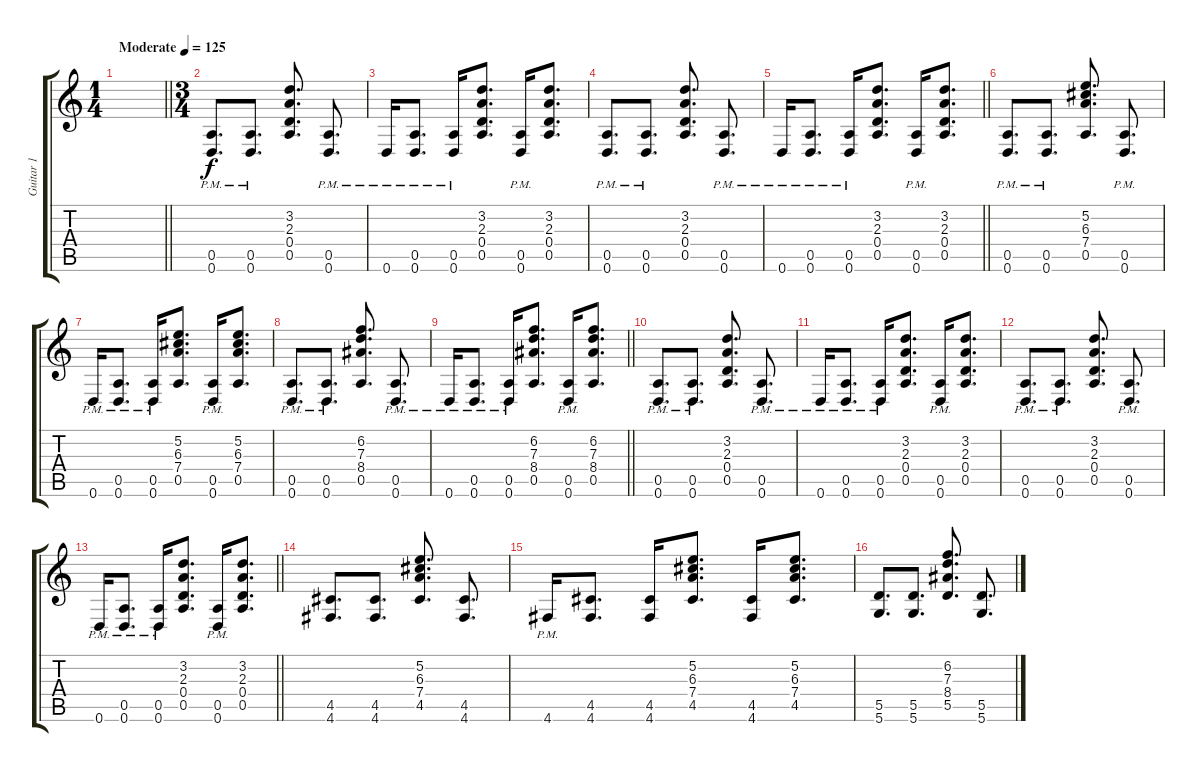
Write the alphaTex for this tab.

\track ("Guitar 1" "Guitar 1") {instrument distortionguitar}
\staff {score tabs}
\tuning (E4 B3 G3 D3 A2 D2) {hide}
\ts (1 4)
\tempo (125 "Moderate")
\clef g2
\barLineRight lightlight
\ks c
|
\ts (3 4)
(0.5{pm} 0.6{pm}).8{d} (0.5{pm} 0.6{pm}).8{d} (3.2 2.3 0.4 0.5).8{d} (0.5{pm} 0.6{pm}).8{d} |
0.6{pm}.16 (0.5{pm} 0.6{pm}).8{d} (0.5{pm} 0.6{pm}).16 (3.2 2.3 0.4 0.5).8{d} (0.5{pm} 0.6{pm}).16 (3.2 2.3 0.4 0.5).8{d} |
(0.5{pm} 0.6{pm}).8{d} (0.5{pm} 0.6{pm}).8{d} (3.2 2.3 0.4 0.5).8{d} (0.5{pm} 0.6{pm}).8{d} |
\barLineRight lightlight
0.6{pm}.16 (0.5{pm} 0.6{pm}).8{d} (0.5{pm} 0.6{pm}).16 (3.2 2.3 0.4 0.5).8{d} (0.5{pm} 0.6{pm}).16 (3.2 2.3 0.4 0.5).8{d} |
(0.5{pm} 0.6{pm}).8{d} (0.5{pm} 0.6{pm}).8{d} (5.2 6.3 7.4 0.5).8{d} (0.5{pm} 0.6{pm}).8{d} |
0.6{pm}.16 (0.5{pm} 0.6{pm}).8{d} (0.5{pm} 0.6{pm}).16 (5.2 6.3 7.4 0.5).8{d} (0.5{pm} 0.6{pm}).16 (5.2 6.3 7.4 0.5).8{d} |
(0.5{pm} 0.6{pm}).8{d} (0.5{pm} 0.6{pm}).8{d} (6.2 7.3 8.4 0.5).8{d} (0.5{pm} 0.6{pm}).8{d} |
\barLineRight lightlight
0.6{pm}.16 (0.5{pm} 0.6{pm}).8{d} (0.5{pm} 0.6{pm}).16 (6.2 7.3 8.4 0.5).8{d} (0.5{pm} 0.6{pm}).16 (6.2 7.3 8.4 0.5).8{d} |
(0.5{pm} 0.6{pm}).8{d} (0.5{pm} 0.6{pm}).8{d} (3.2 2.3 0.4 0.5).8{d} (0.5{pm} 0.6{pm}).8{d} |
0.6{pm}.16 (0.5{pm} 0.6{pm}).8{d} (0.5{pm} 0.6{pm}).16 (3.2 2.3 0.4 0.5).8{d} (0.5{pm} 0.6{pm}).16 (3.2 2.3 0.4 0.5).8{d} |
(0.5{pm} 0.6{pm}).8{d} (0.5{pm} 0.6{pm}).8{d} (3.2 2.3 0.4 0.5).8{d} (0.5{pm} 0.6{pm}).8{d} |
\barLineRight lightlight
0.6{pm}.16 (0.5{pm} 0.6{pm}).8{d} (0.5{pm} 0.6{pm}).16 (3.2 2.3 0.4 0.5).8{d} (0.5{pm} 0.6{pm}).16 (3.2 2.3 0.4 0.5).8{d} |
(4.5 4.6).8{d} (4.5 4.6).8{d} (5.2 6.3 7.4 4.5).8{d} (4.5 4.6).8{d} |
4.6{pm}.16 (4.5 4.6).8{d} (4.5 4.6).16 (5.2 6.3 7.4 4.5).8{d} (4.5 4.6).16 (5.2 6.3 7.4 4.5).8{d} |
(5.5 5.6).8{d} (5.5 5.6).8{d} (6.2 7.3 8.4 5.5).8{d} (5.5 5.6).8{d}
